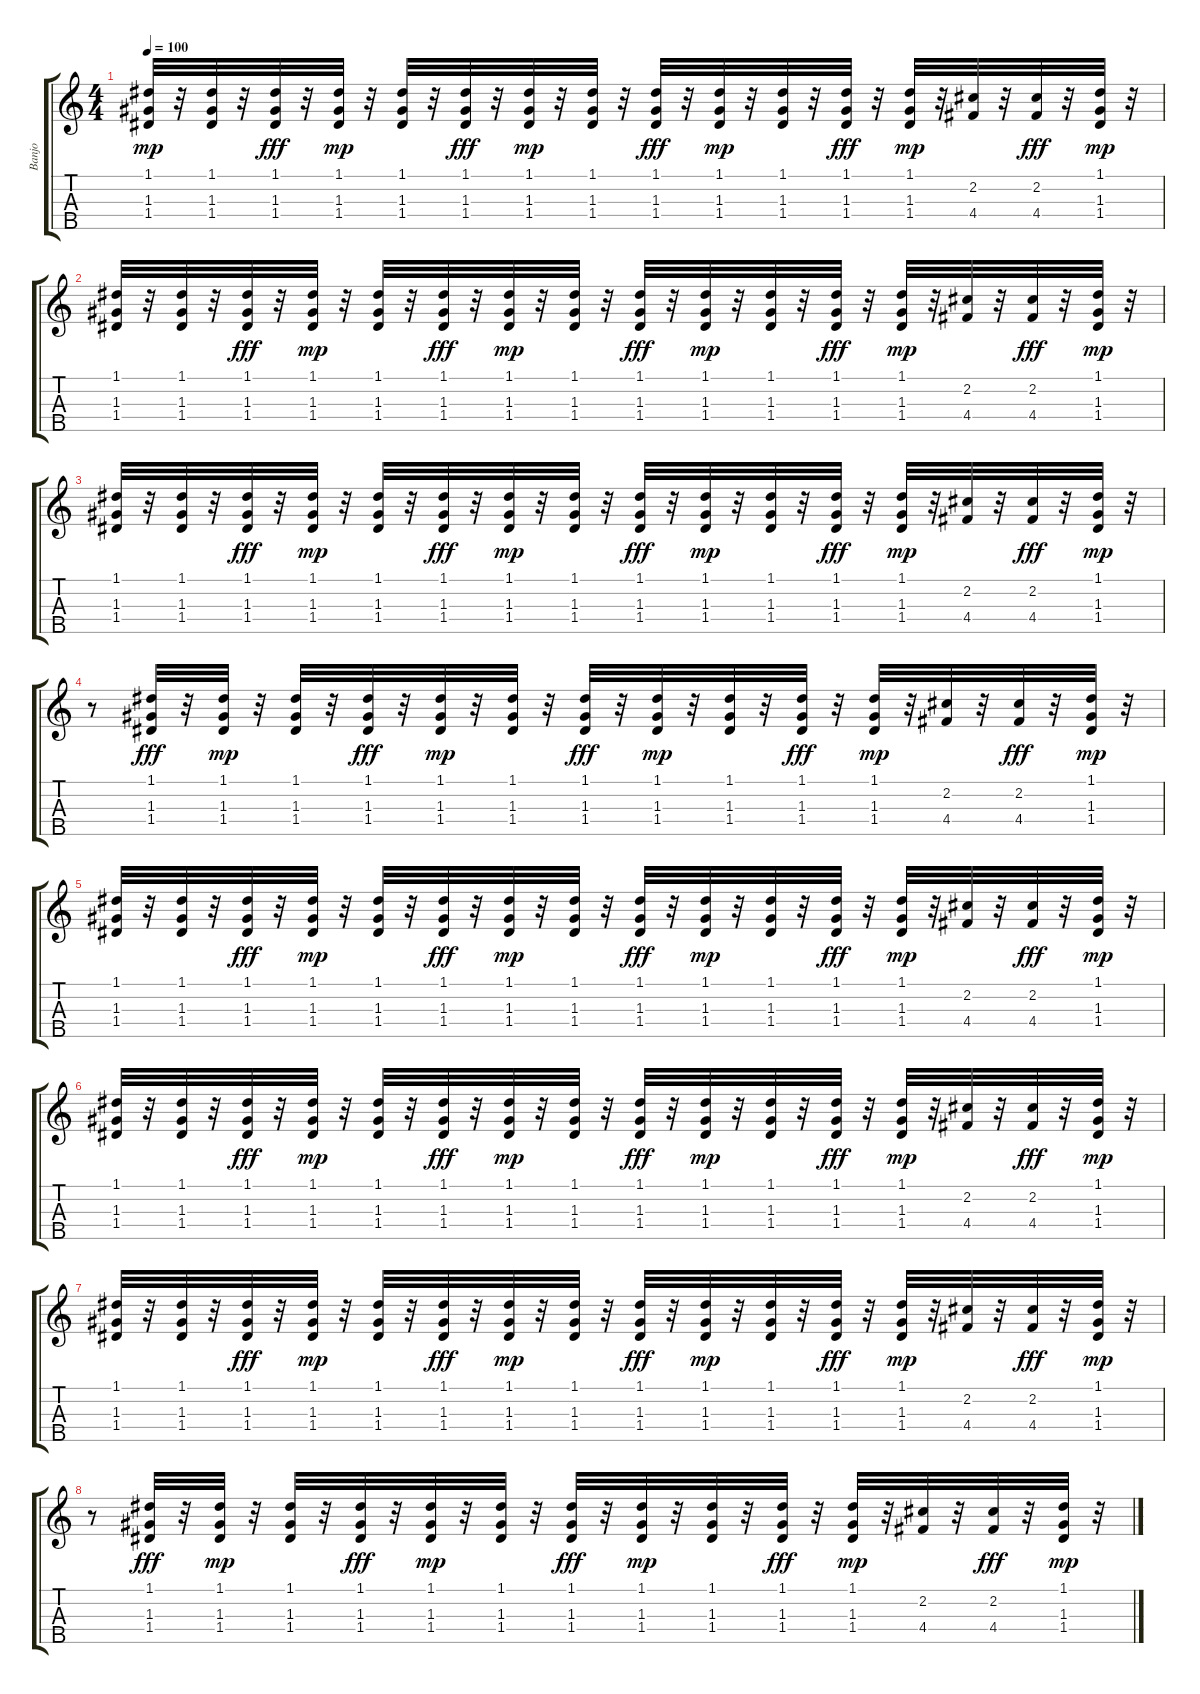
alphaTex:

\track ("Banjo" "Banjo") {instrument banjo}
\staff {score tabs}
\tuning (D4 B3 G3 D3 G4) {hide}
\displaytranspose 12
\ts (4 4)
\tempo 100
\clef g2
\ks c
(1.1 1.3 1.4).32{dy mp} r.32 (1.1 1.3 1.4).32 r.32 (1.1 1.3 1.4).32{dy fff} r.32 (1.1 1.3 1.4).32{dy mp} r.32 (1.1 1.3 1.4).32 r.32 (1.1 1.3 1.4).32{dy fff} r.32 (1.1 1.3 1.4).32{dy mp} r.32 (1.1 1.3 1.4).32 r.32 (1.1 1.3 1.4).32{dy fff} r.32 (1.1 1.3 1.4).32{dy mp} r.32 (1.1 1.3 1.4).32 r.32 (1.1 1.3 1.4).32{dy fff} r.32 (1.1 1.3 1.4).32{dy mp} r.32 (2.2 4.4).32 r.32 (2.2 4.4).32{dy fff} r.32 (1.1 1.3 1.4).32{dy mp} r.32 |
(1.1 1.3 1.4).32 r.32 (1.1 1.3 1.4).32 r.32 (1.1 1.3 1.4).32{dy fff} r.32 (1.1 1.3 1.4).32{dy mp} r.32 (1.1 1.3 1.4).32 r.32 (1.1 1.3 1.4).32{dy fff} r.32 (1.1 1.3 1.4).32{dy mp} r.32 (1.1 1.3 1.4).32 r.32 (1.1 1.3 1.4).32{dy fff} r.32 (1.1 1.3 1.4).32{dy mp} r.32 (1.1 1.3 1.4).32 r.32 (1.1 1.3 1.4).32{dy fff} r.32 (1.1 1.3 1.4).32{dy mp} r.32 (2.2 4.4).32 r.32 (2.2 4.4).32{dy fff} r.32 (1.1 1.3 1.4).32{dy mp} r.32 |
(1.1 1.3 1.4).32 r.32 (1.1 1.3 1.4).32 r.32 (1.1 1.3 1.4).32{dy fff} r.32 (1.1 1.3 1.4).32{dy mp} r.32 (1.1 1.3 1.4).32 r.32 (1.1 1.3 1.4).32{dy fff} r.32 (1.1 1.3 1.4).32{dy mp} r.32 (1.1 1.3 1.4).32 r.32 (1.1 1.3 1.4).32{dy fff} r.32 (1.1 1.3 1.4).32{dy mp} r.32 (1.1 1.3 1.4).32 r.32 (1.1 1.3 1.4).32{dy fff} r.32 (1.1 1.3 1.4).32{dy mp} r.32 (2.2 4.4).32 r.32 (2.2 4.4).32{dy fff} r.32 (1.1 1.3 1.4).32{dy mp} r.32 |
r.8 (1.1 1.3 1.4).32{dy fff} r.32 (1.1 1.3 1.4).32{dy mp} r.32 (1.1 1.3 1.4).32 r.32 (1.1 1.3 1.4).32{dy fff} r.32 (1.1 1.3 1.4).32{dy mp} r.32 (1.1 1.3 1.4).32 r.32 (1.1 1.3 1.4).32{dy fff} r.32 (1.1 1.3 1.4).32{dy mp} r.32 (1.1 1.3 1.4).32 r.32 (1.1 1.3 1.4).32{dy fff} r.32 (1.1 1.3 1.4).32{dy mp} r.32 (2.2 4.4).32 r.32 (2.2 4.4).32{dy fff} r.32 (1.1 1.3 1.4).32{dy mp} r.32 |
(1.1 1.3 1.4).32 r.32 (1.1 1.3 1.4).32 r.32 (1.1 1.3 1.4).32{dy fff} r.32 (1.1 1.3 1.4).32{dy mp} r.32 (1.1 1.3 1.4).32 r.32 (1.1 1.3 1.4).32{dy fff} r.32 (1.1 1.3 1.4).32{dy mp} r.32 (1.1 1.3 1.4).32 r.32 (1.1 1.3 1.4).32{dy fff} r.32 (1.1 1.3 1.4).32{dy mp} r.32 (1.1 1.3 1.4).32 r.32 (1.1 1.3 1.4).32{dy fff} r.32 (1.1 1.3 1.4).32{dy mp} r.32 (2.2 4.4).32 r.32 (2.2 4.4).32{dy fff} r.32 (1.1 1.3 1.4).32{dy mp} r.32 |
(1.1 1.3 1.4).32 r.32 (1.1 1.3 1.4).32 r.32 (1.1 1.3 1.4).32{dy fff} r.32 (1.1 1.3 1.4).32{dy mp} r.32 (1.1 1.3 1.4).32 r.32 (1.1 1.3 1.4).32{dy fff} r.32 (1.1 1.3 1.4).32{dy mp} r.32 (1.1 1.3 1.4).32 r.32 (1.1 1.3 1.4).32{dy fff} r.32 (1.1 1.3 1.4).32{dy mp} r.32 (1.1 1.3 1.4).32 r.32 (1.1 1.3 1.4).32{dy fff} r.32 (1.1 1.3 1.4).32{dy mp} r.32 (2.2 4.4).32 r.32 (2.2 4.4).32{dy fff} r.32 (1.1 1.3 1.4).32{dy mp} r.32 |
(1.1 1.3 1.4).32 r.32 (1.1 1.3 1.4).32 r.32 (1.1 1.3 1.4).32{dy fff} r.32 (1.1 1.3 1.4).32{dy mp} r.32 (1.1 1.3 1.4).32 r.32 (1.1 1.3 1.4).32{dy fff} r.32 (1.1 1.3 1.4).32{dy mp} r.32 (1.1 1.3 1.4).32 r.32 (1.1 1.3 1.4).32{dy fff} r.32 (1.1 1.3 1.4).32{dy mp} r.32 (1.1 1.3 1.4).32 r.32 (1.1 1.3 1.4).32{dy fff} r.32 (1.1 1.3 1.4).32{dy mp} r.32 (2.2 4.4).32 r.32 (2.2 4.4).32{dy fff} r.32 (1.1 1.3 1.4).32{dy mp} r.32 |
r.8 (1.1 1.3 1.4).32{dy fff} r.32 (1.1 1.3 1.4).32{dy mp} r.32 (1.1 1.3 1.4).32 r.32 (1.1 1.3 1.4).32{dy fff} r.32 (1.1 1.3 1.4).32{dy mp} r.32 (1.1 1.3 1.4).32 r.32 (1.1 1.3 1.4).32{dy fff} r.32 (1.1 1.3 1.4).32{dy mp} r.32 (1.1 1.3 1.4).32 r.32 (1.1 1.3 1.4).32{dy fff} r.32 (1.1 1.3 1.4).32{dy mp} r.32 (2.2 4.4).32 r.32 (2.2 4.4).32{dy fff} r.32 (1.1 1.3 1.4).32{dy mp} r.32
